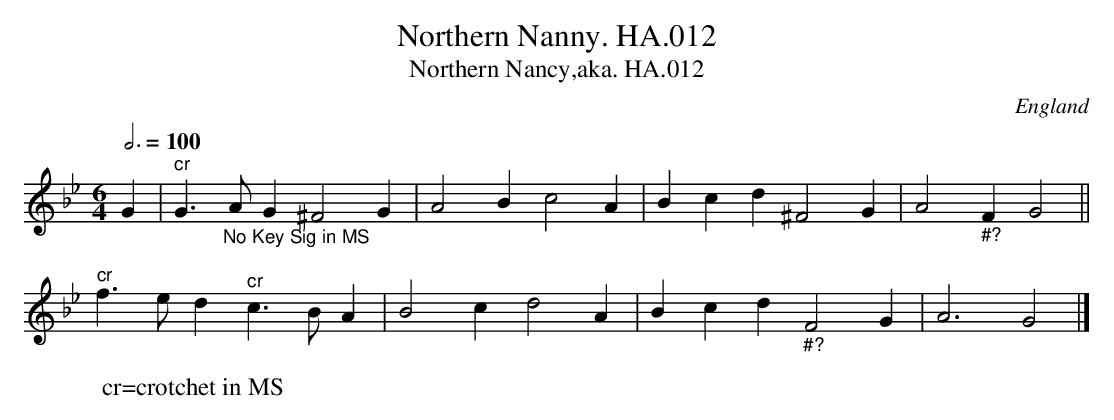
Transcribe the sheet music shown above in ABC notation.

X:1
T:Northern Nanny. HA.012
T:Northern Nancy,aka. HA.012
L:1/8
M:6/4
O:England
Q:3/4=100
K:Bb
G2|"^cr"G3"_No Key Sig in MS"AG2 ^F4G2|\
A4B2c4A2|B2c2d2  ^F4G2|A4"_#?"F2 G4||!
"^cr"f3ed2 "^cr"c3BA2|B4c2 d4A2|B2c2d2 "_#?"F4G2|A6 G4|]
W:cr=crotchet in MS
